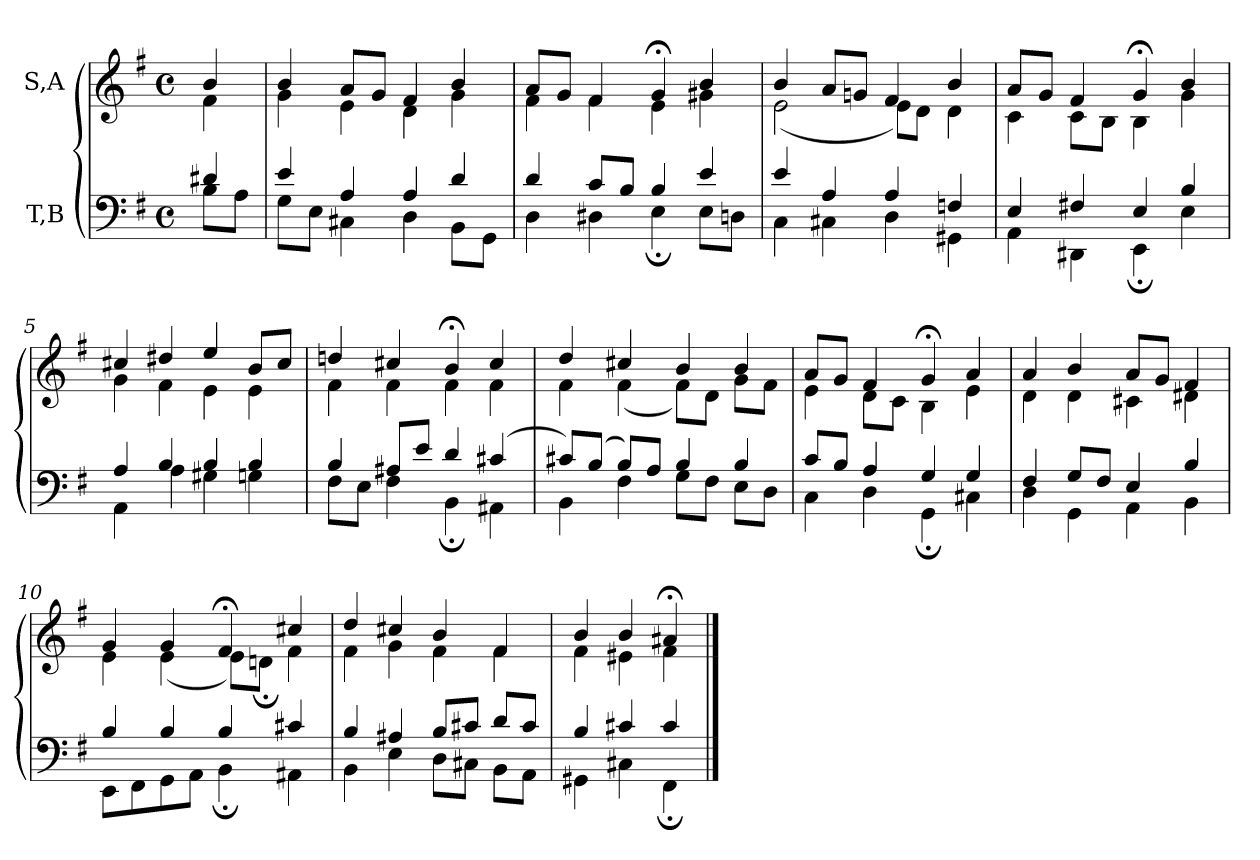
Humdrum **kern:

**kern	**kern
*part2	*part1
*staff2	*staff1
*I"T,B	*I"S,A
*clefF4	*clefG2
*k[f#]	*k[f#]
*M4/4	*M4/4
*met(c)	*met(c)
=	=
*^	*^
4d#X	8BL	4b	4f#
.	8AJ	.	.
=1	=1	=1	=1
4e	8GL	4b	4g
.	8EJ	.	.
4A	4C#X	8aL	4e
.	.	8gJ	.
4A	4D	4f#	4d
4d	8BBL	4b	4g
.	8GGJ	.	.
=2	=2	=2	=2
4d	4D	8aL	4f#
.	.	8gJ	.
8cL	4D#X	4f#	4f#
8BJ	.	.	.
4B	4E;	4g;<	4e
4e	8EL	4b	4g#X
.	8DnJ	.	.
=3	=3	=3	=3
4e	4C	4b	(<2e
4A	4C#X	8aL	.
.	.	8gnJ	.
4A	4D	4f#	8eL)
.	.	.	8dJ
4Fn	4GG#X	4b	4d
=4	=4	=4	=4
4E	4AA	8aL	4c
.	.	8gJ	.
4F#X	4DD#X	4f#	8cL
.	.	.	8BJ
4E	4EE;	4g;<	4B
4B	4E	4b	4g
=5	=5	=5	=5
4A	4AA	4cc#X	4g
4B	4A	4dd#X	4f#
4B	4G#X	4ee	4e
4B	4Gn	8bL	4e
.	.	8cc#J	.
=6	=6	=6	=6
4B	8F#L	4ddn	4f#
.	8EJ	.	.
8A#XL	4F#	4cc#X	4f#
8eJ	.	.	.
4d	4BB;	4b;<	4f#
(>4c#X	4AA#X	4cc#	4f#
=7	=7	=7	=7
8c#XL)	4BB	4dd	4f#
(>8BJ	.	.	.
8BL)	4F#	4cc#X	(<4f#
8AJ	.	.	.
4B	8GL	4b	8f#L)
.	8F#J	.	8dJ
4B	8EL	4b	8gL
.	8DJ	.	8f#J
=8	=8	=8	=8
8cL	4C	8aL	4e
8BJ	.	8gJ	.
4A	4D	4f#	8dL
.	.	.	8cJ
4G	4GG;	4g;<	4B
4G	4C#X	4a	4e
=9	=9	=9	=9
4F#	4D	4a	4d
8GL	4GG	4b	4d
8F#J	.	.	.
4E	4AA	8aL	4c#X
.	.	8gJ	.
4B	4BB	4f#	4d#X
=10	=10	=10	=10
4B	8EEL	4g	4e
.	8FF#	.	.
4B	8GG	4g	(<4e
.	8AAJ	.	.
4B	4BB;	4f#;<	8eL)
.	.	.	8dn;J
4c#X	4AA#X	4cc#X	4f#
=11	=11	=11	=11
4B	4BB	4dd	4f#
4A#X	4E	4cc#X	4g
8BL	8DL	4b	4f#
8c#XJ	8C#XJ	.	.
8dL	8BBL	4f#	4f#
8c#J	8AAJ	.	.
=12	=12	=12	=12
4B	4GG#X	4b	4f#
4c#X	4C#X	4b	4e#X
4c#	4FF#;	4a#X;<	4f#
*v	*v	*	*
*	*v	*v
==	==
*-	*-
